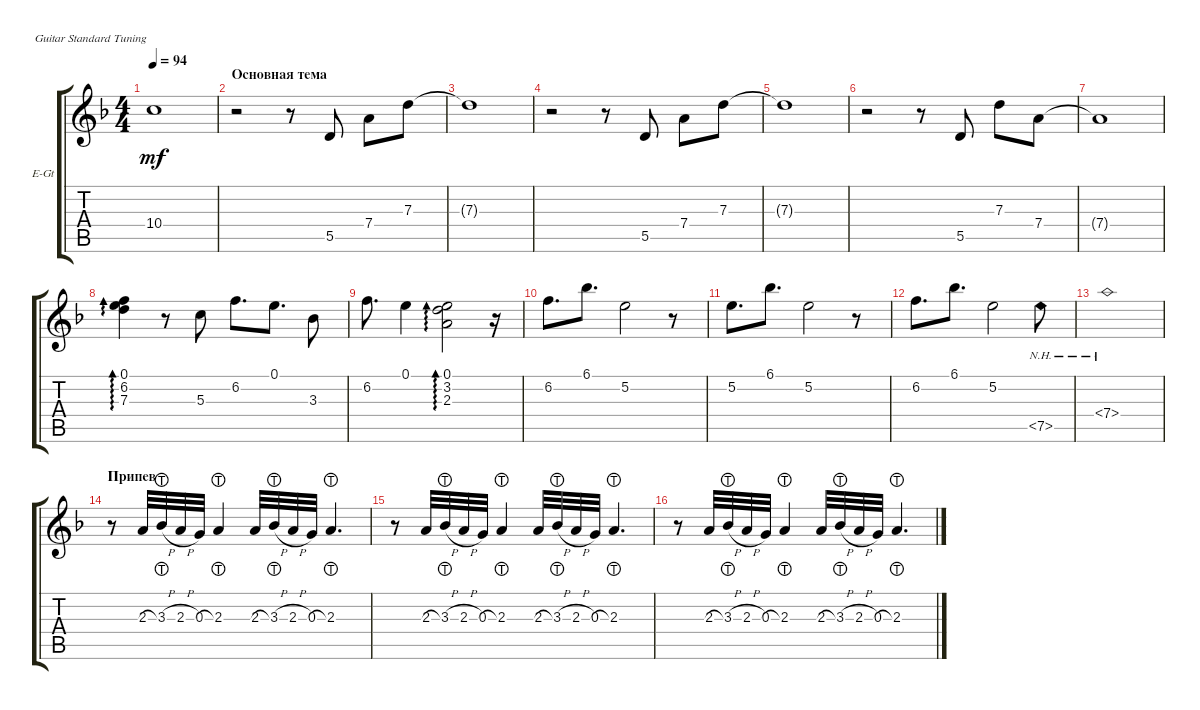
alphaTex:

\defaultSystemsLayout 4
\bracketExtendMode groupsimilarinstruments
\firstSystemTrackNameOrientation horizontal
\otherSystemsTrackNameOrientation horizontal
\track ("Electric Guitar" "E-Gt") {instrument electricguitarclean}
\staff {score tabs}
\tuning (E4 B3 G3 D3 A2 E2)
\ts (4 4)
\tempo 94
\clef g2
\ks dminor
10.4{t}.1{dy mf} |
\section ("" "Основная тема")
r.2 r.8 5.5.8 7.4.8 7.3.8 |
7.3{t}.1 |
r.2 r.8 5.5.8 7.4.8 7.3.8 |
7.3{t}.1 |
r.2 r.8 5.5.8 7.3.8 7.4.8 |
7.4{t}.1 |
(7.3 6.2 0.1).4{ad 0} r.8 5.3.8 6.2.8{d} 0.1.8{d} 3.3.8 |
6.2.8{d} 0.1.4 (3.2 0.1 2.3).2{ad 0} r.16 |
6.2.8{d} 6.1.8{d} 5.2.2 r.8 |
5.2.8{d} 6.1.8{d} 5.2.2 r.8 |
6.2.8{d} 6.1.8{d} 5.2.2 7.5{nh}.8 |
7.4{nh}.1 |
\section ("" "Припев")
r.8 2.3.32 3.3{h lht}.32 2.3{h}.32 0.3.32 2.3{lht}.4 2.3.32 3.3{h lht}.32 2.3{h}.32 0.3.32 2.3{lht}.4{d} |
r.8 2.3.32 3.3{h lht}.32 2.3{h}.32 0.3.32 2.3{lht}.4 2.3.32 3.3{h lht}.32 2.3{h}.32 0.3.32 2.3{lht}.4{d} |
r.8 2.3.32 3.3{h lht}.32 2.3{h}.32 0.3.32 2.3{lht}.4 2.3.32 3.3{h lht}.32 2.3{h}.32 0.3.32 2.3{lht}.4{d}
